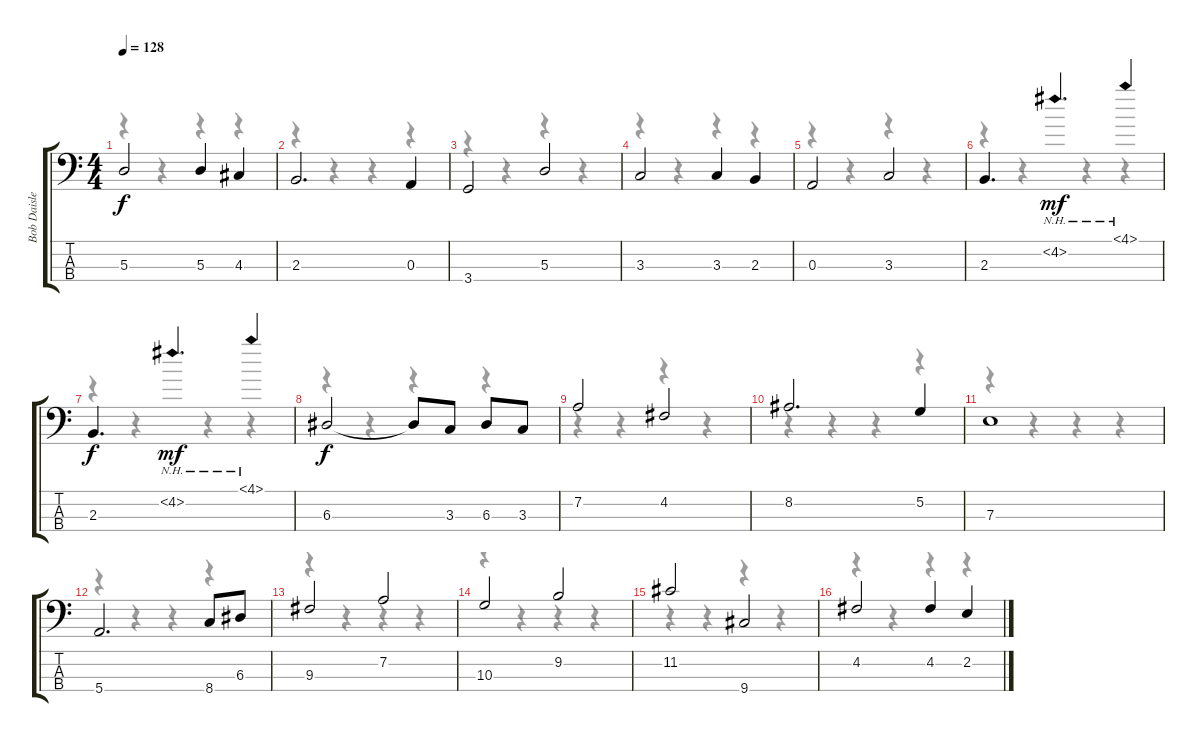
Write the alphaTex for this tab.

\track ("Bob Daisley - Bass" "Bob Daisle") {instrument electricbassfinger}
\staff {score tabs}
\tuning (G2 D2 A1 E1) {hide}
\voice
\ts (4 4)
\tempo 128
\clef f4
\ks c
5.3.2{dy f} 5.3.4 4.3.4 |
2.3.2{d} 0.3.4 |
3.4.2 5.3.2 |
3.3.2 3.3.4 2.3.4 |
0.3.2 3.3.2 |
2.3.4{d} 4.2{nh}.4{d dy mf} 4.1{nh}.4 |
2.3.4{d dy f} 4.2{nh}.4{d dy mf} 4.1{nh}.4 |
6.3.2{dy f} 6.3{t}.8 3.3.8 6.3.8 3.3.8 |
7.2.2 4.2.2 |
8.2.2{d} 5.2.4 |
7.3.1 |
5.4.2{d} 8.4.8 6.3.8 |
9.3.2 7.2.2 |
10.3.2 9.2.2 |
11.2.2 9.4.2 |
4.2.2 4.2.4 2.2.4
\voice
\clef f4
\ottava regular
\simile none
\ks c
r.4{dy f} r.4 r.4 r.4 |
r.4 r.4 r.4 r.4 |
r.4 r.4 r.4 r.4 |
r.4 r.4 r.4 r.4 |
r.4 r.4 r.4 r.4 |
r.4 r.4 r.4 r.4 |
r.4 r.4 r.4 r.4 |
r.4 r.4 r.4 r.4 |
r.4 r.4 r.4 r.4 |
r.4 r.4 r.4 r.4 |
r.4 r.4 r.4 r.4 |
r.4 r.4 r.4 r.4 |
r.4 r.4 r.4 r.4 |
r.4 r.4 r.4 r.4 |
r.4 r.4 r.4 r.4 |
r.4 r.4 r.4 r.4
